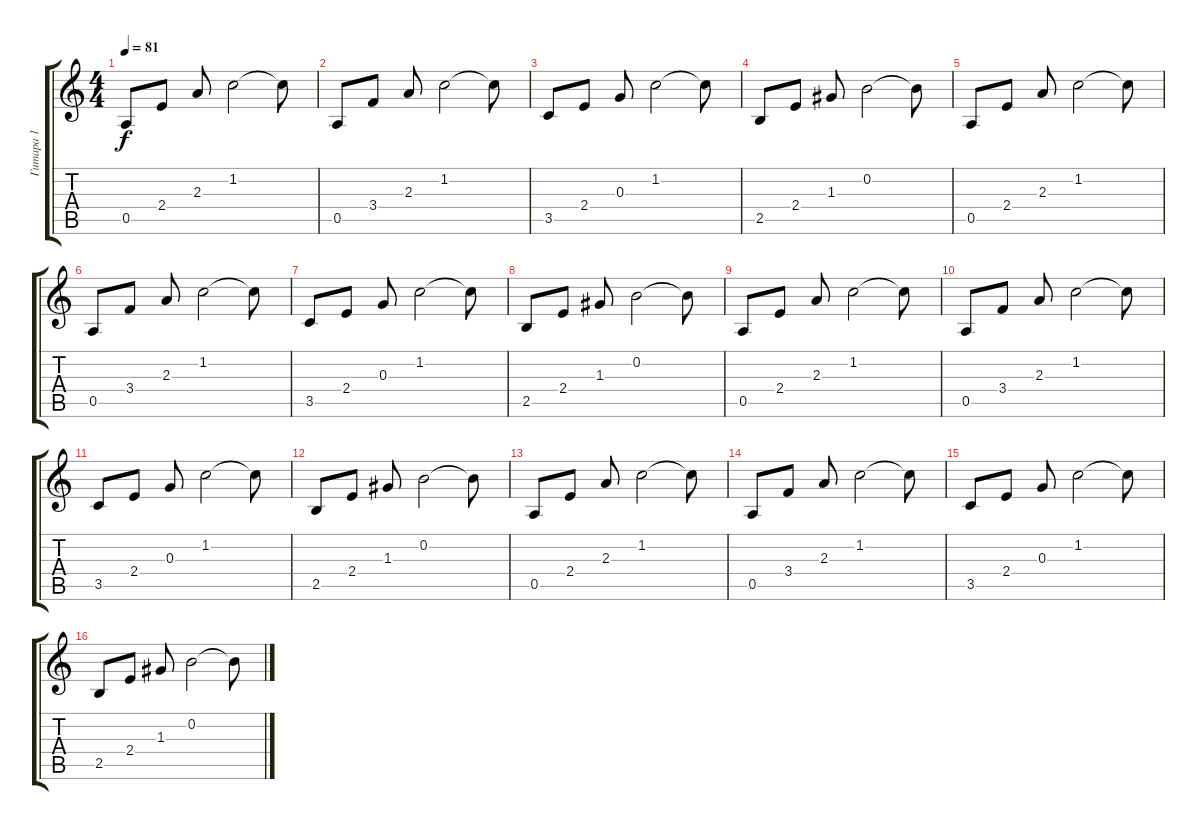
\track ("Гитара 1" "Гитара 1") {instrument electricguitarclean}
\staff {score tabs}
\tuning (E4 B3 G3 D3 A2 E2) {hide}
\ts (4 4)
\tempo 81
\clef g2
\ks c
0.5.8{dy f} 2.4.8 2.3.8 1.2.2 1.2{t}.8 |
0.5.8 3.4.8 2.3.8 1.2.2 1.2{t}.8 |
3.5.8 2.4.8 0.3.8 1.2.2 1.2{t}.8 |
2.5.8 2.4.8 1.3.8 0.2.2 0.2{t}.8 |
0.5.8 2.4.8 2.3.8 1.2.2 1.2{t}.8 |
0.5.8 3.4.8 2.3.8 1.2.2 1.2{t}.8 |
3.5.8 2.4.8 0.3.8 1.2.2 1.2{t}.8 |
2.5.8 2.4.8 1.3.8 0.2.2 0.2{t}.8 |
0.5.8 2.4.8 2.3.8 1.2.2 1.2{t}.8 |
0.5.8 3.4.8 2.3.8 1.2.2 1.2{t}.8 |
3.5.8 2.4.8 0.3.8 1.2.2 1.2{t}.8 |
2.5.8 2.4.8 1.3.8 0.2.2 0.2{t}.8 |
0.5.8 2.4.8 2.3.8 1.2.2 1.2{t}.8 |
0.5.8 3.4.8 2.3.8 1.2.2 1.2{t}.8 |
3.5.8 2.4.8 0.3.8 1.2.2 1.2{t}.8 |
2.5.8 2.4.8 1.3.8 0.2.2 0.2{t}.8
